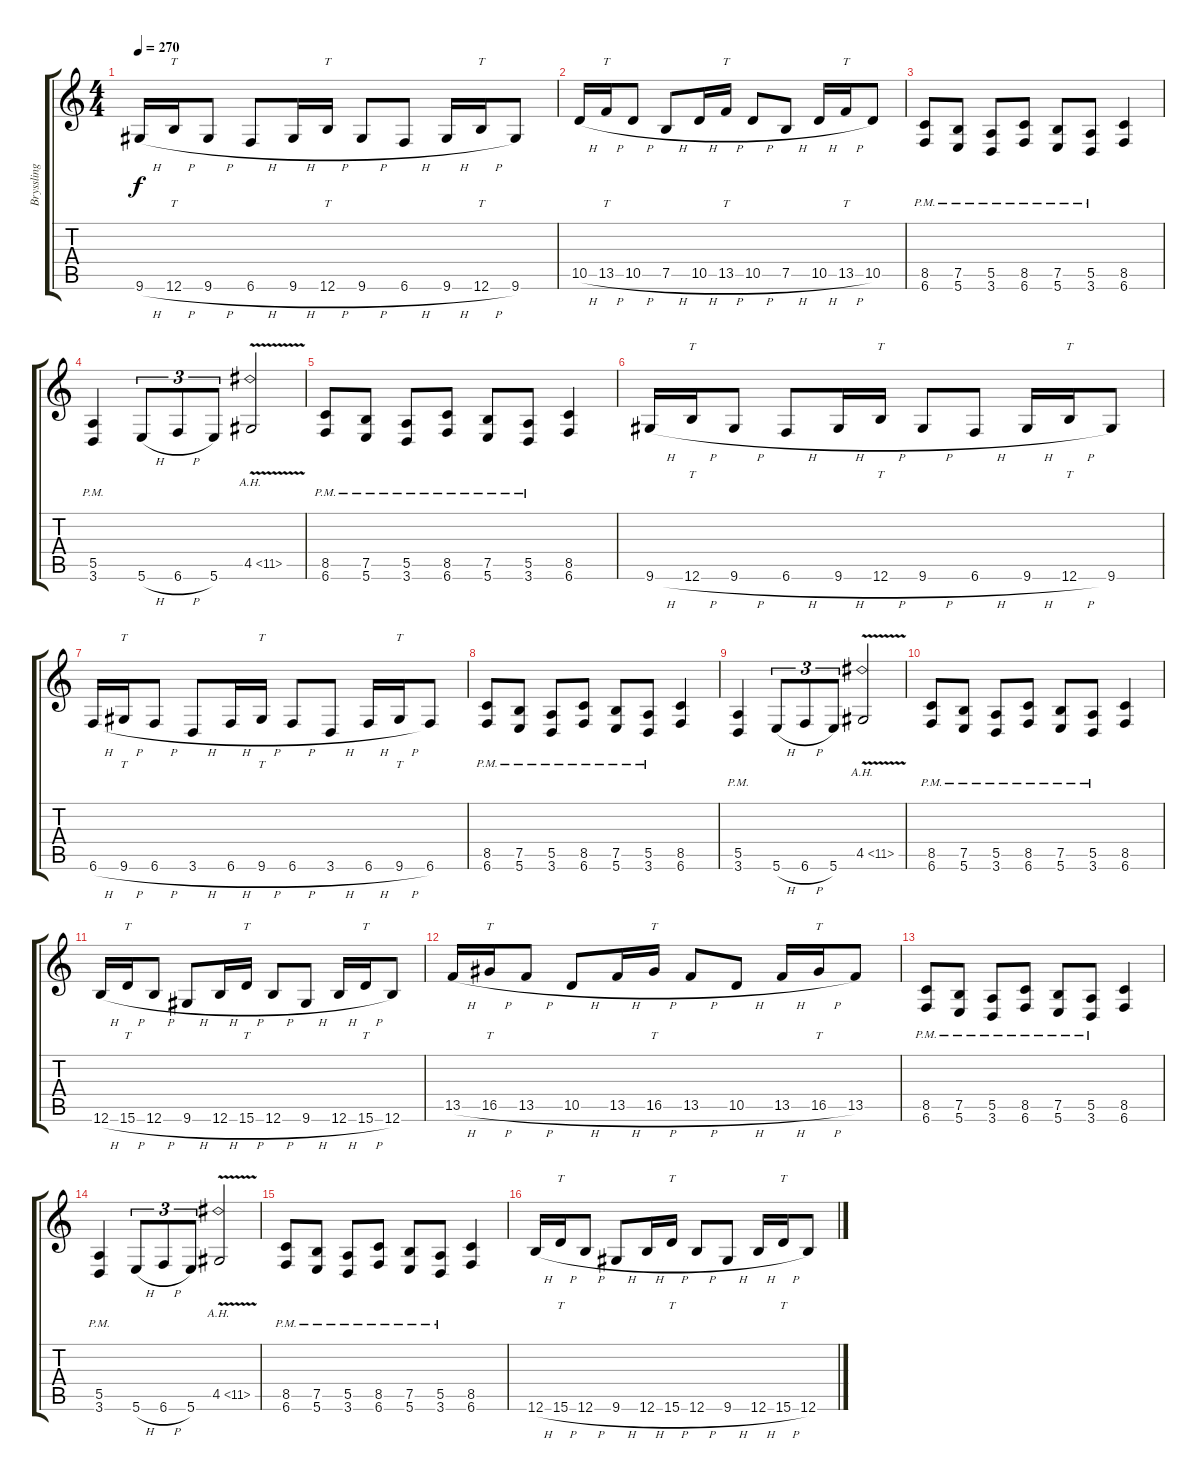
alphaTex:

\track ("Bryssling" "Bryssling") {instrument distortionguitar}
\staff {score tabs}
\tuning (B3 Gb3 D3 A2 E2 B1) {hide}
\ts (4 4)
\tempo 270
\clef g2
\ks c
9.6{h}.16{dy f} 12.6{h}.16{tt} 9.6{h}.8 6.6{h}.8 9.6{h}.16 12.6{h}.16{tt} 9.6{h}.8 6.6{h}.8 9.6{h}.16 12.6{h}.16{tt} 9.6.8 |
10.5{h}.16 13.5{h}.16{tt} 10.5{h}.8 7.5{h}.8 10.5{h}.16 13.5{h}.16{tt} 10.5{h}.8 7.5{h}.8 10.5{h}.16 13.5{h}.16{tt} 10.5.8 |
(8.5{pm} 6.6{pm}).8 (7.5{pm} 5.6{pm}).8 (5.5{pm} 3.6{pm}).8 (8.5{pm} 6.6{pm}).8 (7.5{pm} 5.6{pm}).8 (5.5{pm} 3.6{pm}).8 (8.5 6.6).4 |
(5.5{pm} 3.6{pm}).4 5.6{h}.8{tu (3 2)} 6.6{h}.8{tu (3 2)} 5.6.8{tu (3 2)} 4.5{ah 7 v}.2 |
(8.5{pm} 6.6{pm}).8 (7.5{pm} 5.6{pm}).8 (5.5{pm} 3.6{pm}).8 (8.5{pm} 6.6{pm}).8 (7.5{pm} 5.6{pm}).8 (5.5{pm} 3.6{pm}).8 (8.5 6.6).4 |
9.6{h}.16 12.6{h}.16{tt} 9.6{h}.8 6.6{h}.8 9.6{h}.16 12.6{h}.16{tt} 9.6{h}.8 6.6{h}.8 9.6{h}.16 12.6{h}.16{tt} 9.6.8 |
6.6{h}.16 9.6{h}.16{tt} 6.6{h}.8 3.6{h}.8 6.6{h}.16 9.6{h}.16{tt} 6.6{h}.8 3.6{h}.8 6.6{h}.16 9.6{h}.16{tt} 6.6.8 |
(8.5{pm} 6.6{pm}).8 (7.5{pm} 5.6{pm}).8 (5.5{pm} 3.6{pm}).8 (8.5{pm} 6.6{pm}).8 (7.5{pm} 5.6{pm}).8 (5.5{pm} 3.6{pm}).8 (8.5 6.6).4 |
(5.5{pm} 3.6{pm}).4 5.6{h}.8{tu (3 2)} 6.6{h}.8{tu (3 2)} 5.6.8{tu (3 2)} 4.5{ah 7 v}.2 |
(8.5{pm} 6.6{pm}).8 (7.5{pm} 5.6{pm}).8 (5.5{pm} 3.6{pm}).8 (8.5{pm} 6.6{pm}).8 (7.5{pm} 5.6{pm}).8 (5.5{pm} 3.6{pm}).8 (8.5 6.6).4 |
12.6{h}.16 15.6{h}.16{tt} 12.6{h}.8 9.6{h}.8 12.6{h}.16 15.6{h}.16{tt} 12.6{h}.8 9.6{h}.8 12.6{h}.16 15.6{h}.16{tt} 12.6.8 |
13.5{h}.16 16.5{h}.16{tt} 13.5{h}.8 10.5{h}.8 13.5{h}.16 16.5{h}.16{tt} 13.5{h}.8 10.5{h}.8 13.5{h}.16 16.5{h}.16{tt} 13.5.8 |
(8.5{pm} 6.6{pm}).8 (7.5{pm} 5.6{pm}).8 (5.5{pm} 3.6{pm}).8 (8.5{pm} 6.6{pm}).8 (7.5{pm} 5.6{pm}).8 (5.5{pm} 3.6{pm}).8 (8.5 6.6).4 |
(5.5{pm} 3.6{pm}).4 5.6{h}.8{tu (3 2)} 6.6{h}.8{tu (3 2)} 5.6.8{tu (3 2)} 4.5{ah 7 v}.2 |
(8.5{pm} 6.6{pm}).8 (7.5{pm} 5.6{pm}).8 (5.5{pm} 3.6{pm}).8 (8.5{pm} 6.6{pm}).8 (7.5{pm} 5.6{pm}).8 (5.5{pm} 3.6{pm}).8 (8.5 6.6).4 |
12.6{h}.16 15.6{h}.16{tt} 12.6{h}.8 9.6{h}.8 12.6{h}.16 15.6{h}.16{tt} 12.6{h}.8 9.6{h}.8 12.6{h}.16 15.6{h}.16{tt} 12.6.8
